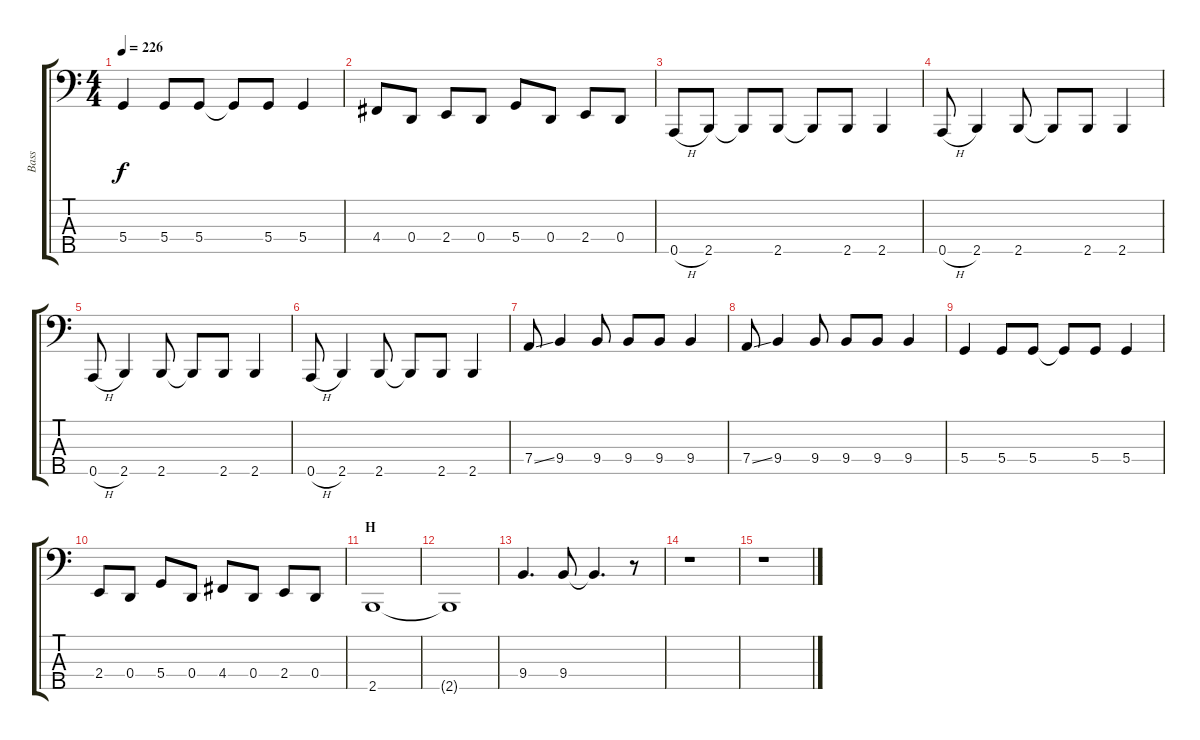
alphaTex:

\track ("Bass" "Bass") {instrument electricbasspick}
\staff {score tabs}
\tuning (G2 D2 A1 D1 A0) {hide}
\ts (4 4)
\tempo 226
\clef f4
\ks c
5.4.4{dy f} 5.4.8 5.4.8 5.4{t}.8 5.4.8 5.4.4 |
4.4.8 0.4.8 2.4.8 0.4.8 5.4.8 0.4.8 2.4.8 0.4.8 |
0.5{h}.8 2.5.8 2.5{t}.8 2.5.8 2.5{t}.8 2.5.8 2.5.4 |
0.5{h}.8 2.5.4 2.5.8 2.5{t}.8 2.5.8 2.5.4 |
0.5{h}.8 2.5.4 2.5.8 2.5{t}.8 2.5.8 2.5.4 |
0.5{h}.8 2.5.4 2.5.8 2.5{t}.8 2.5.8 2.5.4 |
7.4{ss}.8 9.4.4 9.4.8 9.4.8 9.4.8 9.4.4 |
7.4{ss}.8 9.4.4 9.4.8 9.4.8 9.4.8 9.4.4 |
5.4.4 5.4.8 5.4.8 5.4{t}.8 5.4.8 5.4.4 |
2.4.8 0.4.8 5.4.8 0.4.8 4.4.8 0.4.8 2.4.8 0.4.8 |
\section ("" "H")
2.5.1 |
2.5{t}.1 |
9.4.4{d} 9.4.8 9.4{t}.4{d} r.8 |
r.1 |
r.1
